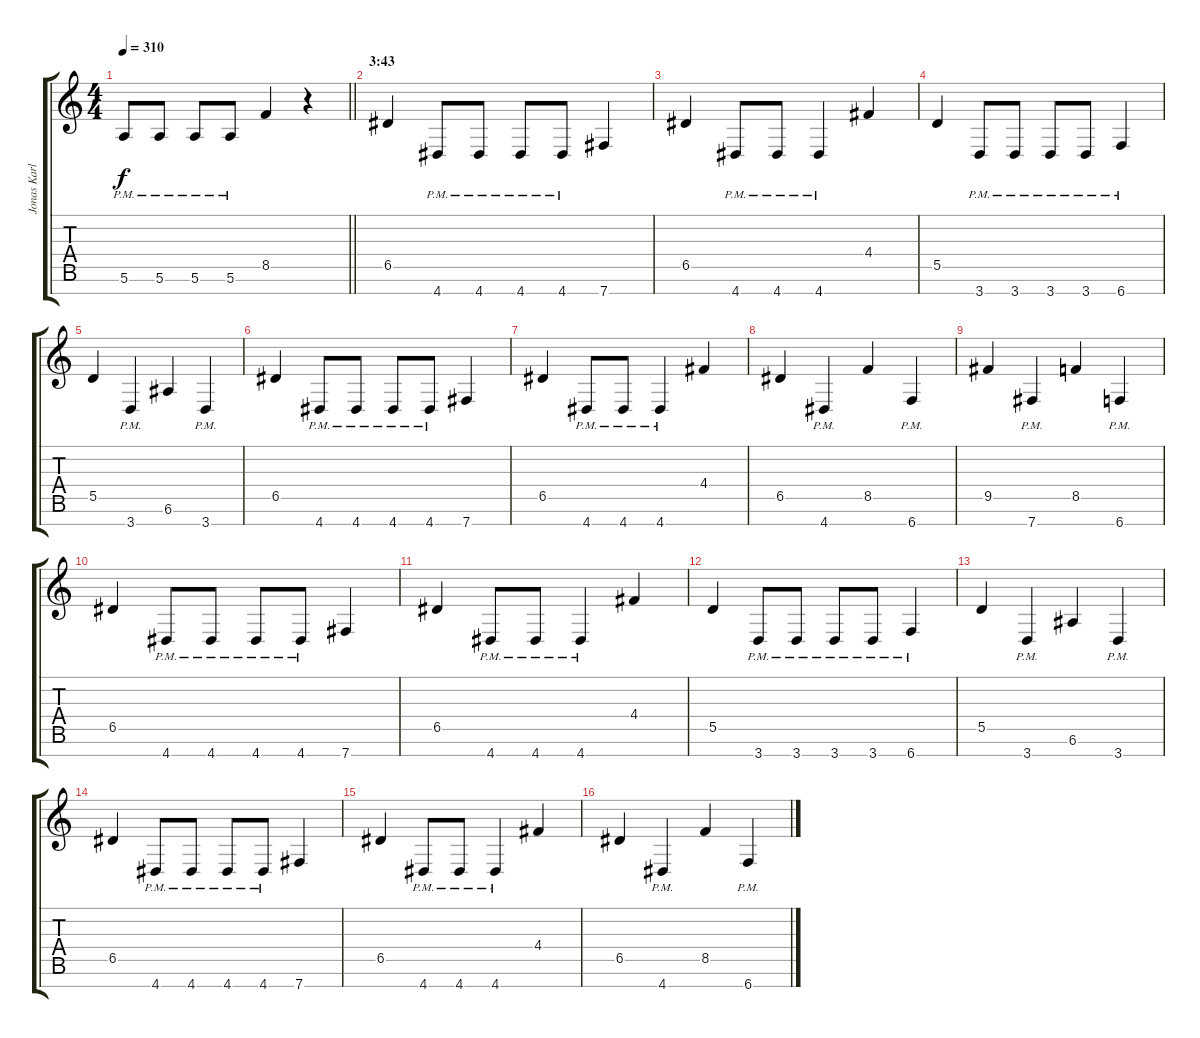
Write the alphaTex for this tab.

\track ("Jonas Karlsson" "Jonas Karl") {instrument distortionguitar}
\staff {score tabs}
\tuning (E4 B3 G3 D3 A2 E2 B1) {hide}
\ts (4 4)
\tempo 310
\clef g2
\barLineRight lightlight
\ks c
5.6{pm}.8{dy f} 5.6{pm}.8 5.6{pm}.8 5.6{pm}.8 8.5.4 r.4 |
\section ("" "3:43")
6.5.4 4.7{pm}.8 4.7{pm}.8 4.7{pm}.8 4.7{pm}.8 7.7.4 |
6.5.4 4.7{pm}.8 4.7{pm}.8 4.7{pm}.4 4.4.4 |
5.5.4 3.7{pm}.8 3.7{pm}.8 3.7{pm}.8 3.7{pm}.8 6.7{pm}.4 |
5.5.4 3.7{pm}.4 6.6.4 3.7{pm}.4 |
6.5.4 4.7{pm}.8 4.7{pm}.8 4.7{pm}.8 4.7{pm}.8 7.7.4 |
6.5.4 4.7{pm}.8 4.7{pm}.8 4.7{pm}.4 4.4.4 |
6.5.4 4.7{pm}.4 8.5.4 6.7{pm}.4 |
9.5.4 7.7{pm}.4 8.5.4 6.7{pm}.4 |
6.5.4 4.7{pm}.8 4.7{pm}.8 4.7{pm}.8 4.7{pm}.8 7.7.4 |
6.5.4 4.7{pm}.8 4.7{pm}.8 4.7{pm}.4 4.4.4 |
5.5.4 3.7{pm}.8 3.7{pm}.8 3.7{pm}.8 3.7{pm}.8 6.7{pm}.4 |
5.5.4 3.7{pm}.4 6.6.4 3.7{pm}.4 |
6.5.4 4.7{pm}.8 4.7{pm}.8 4.7{pm}.8 4.7{pm}.8 7.7.4 |
6.5.4 4.7{pm}.8 4.7{pm}.8 4.7{pm}.4 4.4.4 |
6.5.4 4.7{pm}.4 8.5.4 6.7{pm}.4
